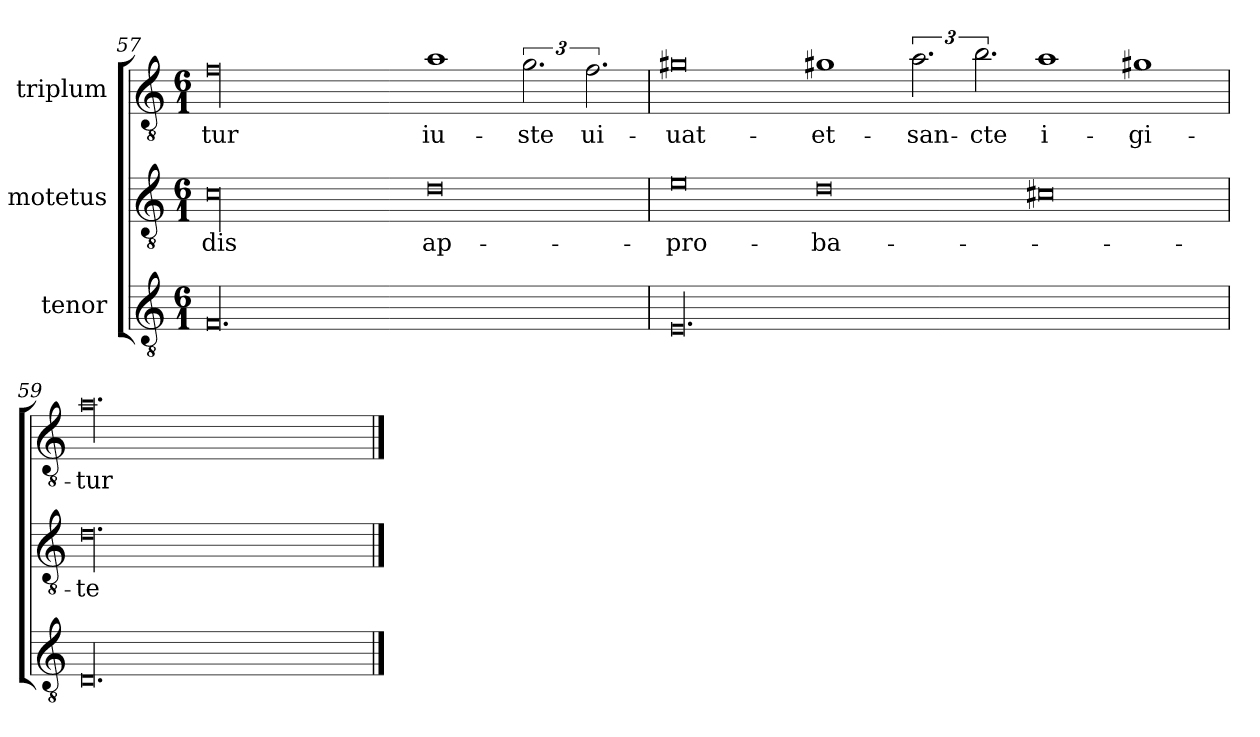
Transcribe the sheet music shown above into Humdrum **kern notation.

**kern	**kern	**text	**kern	**text
*part3	*part2	*part2	*part1	*part1
*staff3	*staff2	*staff2	*staff1	*staff1
*I"tenor	*I"motetus	*	*I"triplum	*
*clefGv2	*clefGv2	*	*clefGv2	*
*k[]	*k[]	*	*k[]	*
*C:	*C:	*	*C:	*
*M6/1	*M6/1	*	*M6/1	*
=57	=57	=57	=57	=57
00.F/	00c\	-dis	00fi\	-tur
.	0d\	ap-	1ai\	iu-
.	.	.	3.g\	-ste
.	.	.	3.f\	ui-
=58	=58	=58	=58	=58
00.E/	0e\	-pro-	0g#Xi\	uat-
.	0d\	-ba-	1g#Xi\	et-
.	.	.	3.a\	san-
.	.	.	3.b\	-cte
.	0c#X\	.	1ai\	i-
.	.	.	1g#Xi\	-gi-
=59	=59	=59	=59	=59
00.D/	00.d\	-te	00.ai\	-tur
==	==	==	==	==
*-	*-	*-	*-	*-
